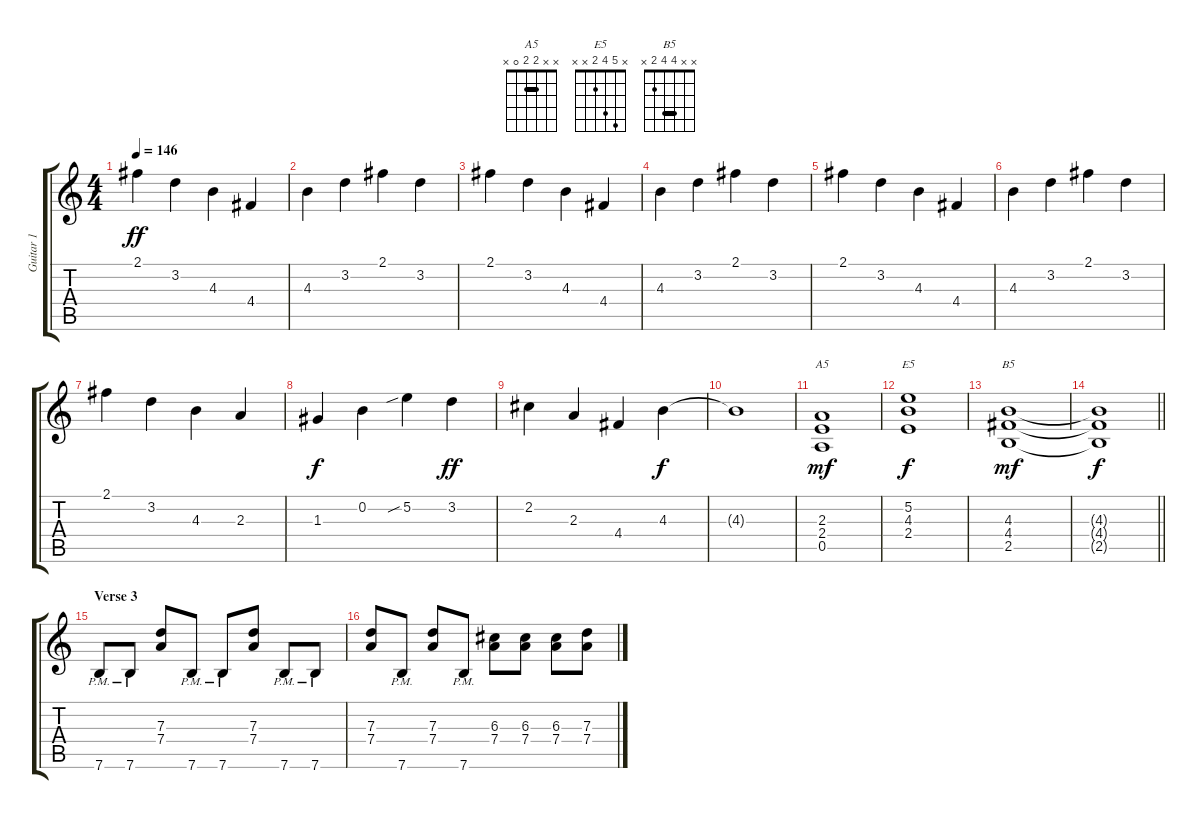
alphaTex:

\track ("Guitar 1" "Guitar 1") {instrument distortionguitar}
\staff {score tabs}
\tuning (E4 B3 G3 D3 A2 E2) {hide}
\chord ("A5" x x 2 2 0 x) {barre 2}
\chord ("E5" x 5 4 2 x x)
\chord ("B5" x x 4 4 2 x) {barre 4}
\ts (4 4)
\tempo 146
\clef g2
\ks c
2.1.4{dy ff} 3.2.4 4.3.4 4.4.4 |
4.3.4 3.2.4 2.1.4 3.2.4 |
2.1.4 3.2.4 4.3.4 4.4.4 |
4.3.4 3.2.4 2.1.4 3.2.4 |
2.1.4 3.2.4 4.3.4 4.4.4 |
4.3.4 3.2.4 2.1.4 3.2.4 |
2.1.4 3.2.4 4.3.4 2.3.4 |
1.3.4{dy f} 0.2.4 5.2{sib}.4 3.2.4{dy ff} |
2.2.4 2.3.4 4.4.4 4.3.4{dy f} |
4.3{t}.1 |
(2.3 2.4 0.5).1{ch "A5" dy mf} |
(5.2 4.3 2.4).1{ch "E5" dy f} |
(4.3 4.4 2.5).1{ch "B5" dy mf} |
\barLineRight lightlight
(4.3{t} 4.4{t} 2.5{t}).1{dy f} |
\section ("" "Verse 3")
7.6{pm}.8 7.6{pm}.8 (7.3 7.4).8 7.6{pm}.8 7.6{pm}.8 (7.3 7.4).8 7.6{pm}.8 7.6{pm}.8 |
(7.3 7.4).8 7.6{pm}.8 (7.3 7.4).8 7.6{pm}.8 (6.3 7.4).8 (6.3 7.4).8 (6.3 7.4).8 (7.3 7.4).8
